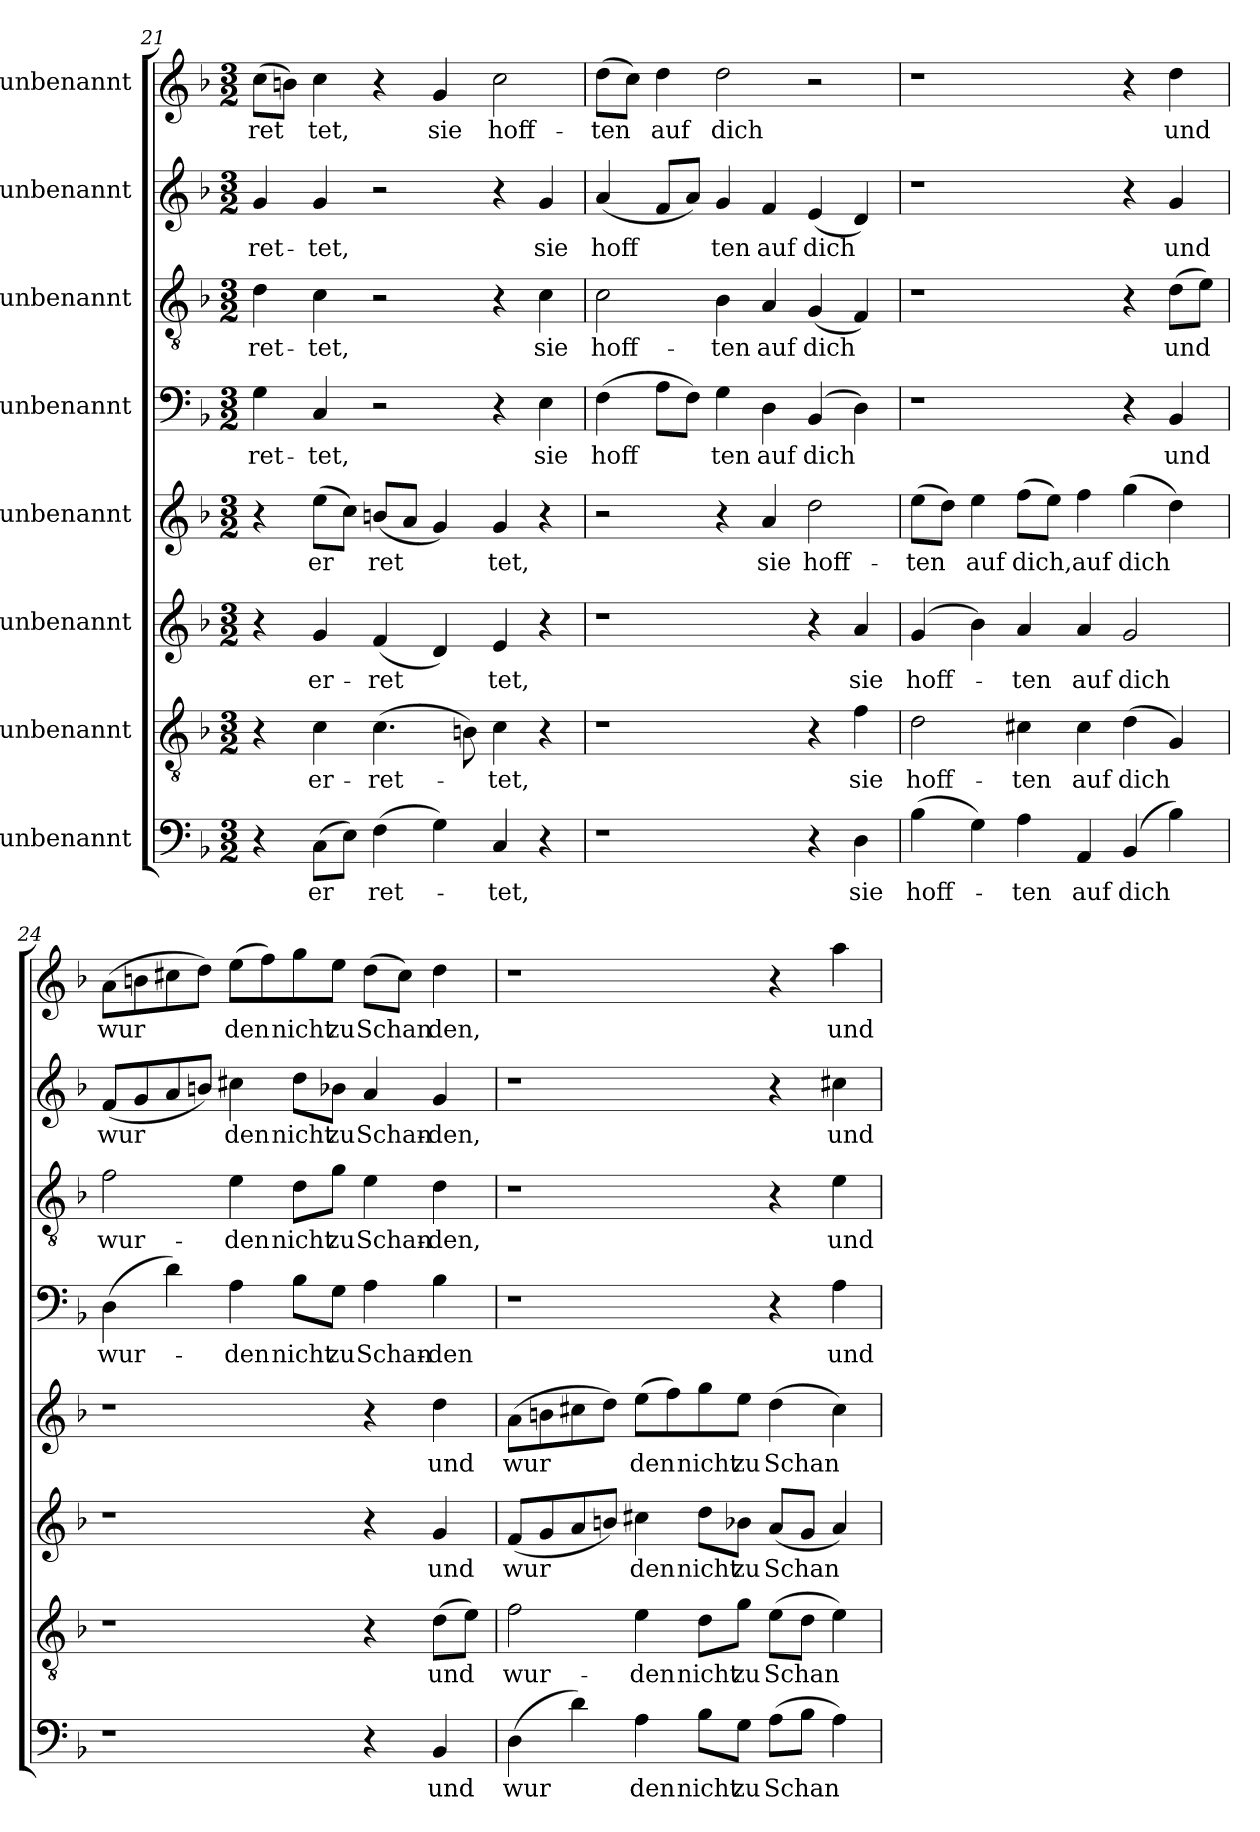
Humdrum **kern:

**kern	**text	**kern	**text	**kern	**text	**kern	**text	**kern	**text	**kern	**text	**kern	**text	**kern	**text
*part8	*part8	*part7	*part7	*part6	*part6	*part5	*part5	*part4	*part4	*part3	*part3	*part2	*part2	*part1	*part1
*staff8	*staff8	*staff7	*staff7	*staff6	*staff6	*staff5	*staff5	*staff4	*staff4	*staff3	*staff3	*staff2	*staff2	*staff1	*staff1
*I"unbenannt	*	*I"unbenannt	*	*I"unbenannt	*	*I"unbenannt	*	*I"unbenannt	*	*I"unbenannt	*	*I"unbenannt	*	*I"unbenannt	*
*clefF4	*	*clefGv2	*	*clefG2	*	*clefG2	*	*clefF4	*	*clefGv2	*	*clefG2	*	*clefG2	*
*k[b-]	*	*k[b-]	*	*k[b-]	*	*k[b-]	*	*k[b-]	*	*k[b-]	*	*k[b-]	*	*k[b-]	*
*M3/2	*	*M3/2	*	*M3/2	*	*M3/2	*	*M3/2	*	*M3/2	*	*M3/2	*	*M3/2	*
=21	=21	=21	=21	=21	=21	=21	=21	=21	=21	=21	=21	=21	=21	=21	=21
!	!	!	!	!	!	!	!	!	!LO:LY:b	!	!LO:LY:b	!	!LO:LY:b	!	!LO:LY:b
4r	.	4r	.	4r	.	4r	.	4G\	ret-	4d\	ret-	4g/	ret-	(>8cc\L	ret
.	.	.	.	.	.	.	.	.	.	.	.	.	.	8bn\J)	.
!	!LO:LY:b	!	!LO:LY:b	!	!LO:LY:b	!	!LO:LY:b	!	!LO:LY:b	!	!LO:LY:b	!	!LO:LY:b	!	!LO:LY:b
(>8C\L	er	4c\	er-	4g/	er-	(>8ee\L	er	4C/	tet,	4c\	tet,	4g/	tet,	4cc\	tet,
8E\J)	.	.	.	.	.	8cc\J)	.	.	.	.	.	.	.	.	.
!	!LO:LY:b	!	!LO:LY:b	!	!LO:LY:b	!	!LO:LY:b	!	!	!	!	!	!	!	!
(>4F\	ret-	(>4.c\	ret-	(<4f/	ret	(<8bn/L	ret	2r	.	2r	.	2r	.	4r	.
.	.	.	.	.	.	8a/J	.	.	.	.	.	.	.	.	.
!	!	!	!	!	!	!	!	!	!	!	!	!	!	!	!LO:LY:b
4G\)	.	.	.	4d/)	.	4g/)	.	.	.	.	.	.	.	4g/	sie
.	.	8Bn\)	.	.	.	.	.	.	.	.	.	.	.	.	.
!	!LO:LY:b	!	!LO:LY:b	!	!LO:LY:b	!	!LO:LY:b	!	!	!	!	!	!	!	!LO:LY:b
4C/	tet,	4c\	tet,	4e/	tet,	4g/	tet,	4r	.	4r	.	4r	.	2cc\	hoff-
!	!	!	!	!	!	!	!	!	!LO:LY:b	!	!LO:LY:b	!	!LO:LY:b	!	!
4r	.	4r	.	4r	.	4r	.	4E\	sie	4c\	sie	4g/	sie	.	.
!!LO:PB:g=z
=22	=22	=22	=22	=22	=22	=22	=22	=22	=22	=22	=22	=22	=22	=22	=22
!	!	!	!	!	!	!	!	!	!LO:LY:b	!	!LO:LY:b	!	!LO:LY:b	!	!LO:LY:b
1r	.	1r	.	1r	.	2r	.	(>4F\	hoff	2c\	hoff-	(<4a/	hoff	(>8dd\L	ten
.	.	.	.	.	.	.	.	.	.	.	.	.	.	8cc\J)	.
!	!	!	!	!	!	!	!	!	!	!	!	!	!	!	!LO:LY:b
.	.	.	.	.	.	.	.	8A\L	.	.	.	8f/L	.	4dd\	auf
.	.	.	.	.	.	.	.	8F\J)	.	.	.	8a/J)	.	.	.
!	!	!	!	!	!	!	!	!	!LO:LY:b	!	!LO:LY:b	!	!LO:LY:b	!	!LO:LY:b
.	.	.	.	.	.	4r	.	4G\	ten	4B-\	ten	4g/	ten	2dd\	dich
!	!	!	!	!	!	!	!LO:LY:b	!	!LO:LY:b	!	!LO:LY:b	!	!LO:LY:b	!	!
.	.	.	.	.	.	4a/	sie	4D\	auf	4A/	auf	4f/	auf	.	.
!	!	!	!	!	!	!	!LO:LY:b	!	!LO:LY:b	!	!LO:LY:b	!	!LO:LY:b	!	!
4r	.	4r	.	4r	.	2dd\	hoff-	(>4BB-/	dich	(<4G/	dich	(<4e/	dich	2r	.
!	!LO:LY:b	!	!LO:LY:b	!	!LO:LY:b	!	!	!	!	!	!	!	!	!	!
4D\	sie	4f\	sie	4a/	sie	.	.	4D\)	.	4F/)	.	4d/)	.	.	.
=23	=23	=23	=23	=23	=23	=23	=23	=23	=23	=23	=23	=23	=23	=23	=23
!	!LO:LY:b	!	!LO:LY:b	!	!LO:LY:b	!	!LO:LY:b	!	!	!	!	!	!	!	!
(>4B-\	hoff-	2d\	hoff-	(>4g/	hoff-	(>8ee\L	ten	1r	.	1r	.	1r	.	1r	.
.	.	.	.	.	.	8dd\J)	.	.	.	.	.	.	.	.	.
!	!	!	!	!	!	!	!LO:LY:b	!	!	!	!	!	!	!	!
4G\)	.	.	.	4b-\)	.	4ee\	auf	.	.	.	.	.	.	.	.
!	!LO:LY:b	!	!LO:LY:b	!	!LO:LY:b	!	!LO:LY:b	!	!	!	!	!	!	!	!
4A\	ten	4c#X\	ten	4a/	ten	(>8ff\L	dich,	.	.	.	.	.	.	.	.
.	.	.	.	.	.	8ee\J)	.	.	.	.	.	.	.	.	.
!	!LO:LY:b	!	!LO:LY:b	!	!LO:LY:b	!	!LO:LY:b	!	!	!	!	!	!	!	!
4AA/	auf	4c#\	auf	4a/	auf	4ff\	auf	.	.	.	.	.	.	.	.
!	!LO:LY:b	!	!LO:LY:b	!	!LO:LY:b	!	!LO:LY:b	!	!	!	!	!	!	!	!
(>4BB-/	dich	(>4d\	dich	2g/	dich	(>4gg\	dich	4r	.	4r	.	4r	.	4r	.
!	!	!	!	!	!	!	!	!	!LO:LY:b	!	!LO:LY:b	!	!LO:LY:b	!	!LO:LY:b
4B-\)	.	4G/)	.	.	.	4dd\)	.	4BB-/	und	(>8d\L	und	4g/	und	4dd\	und
.	.	.	.	.	.	.	.	.	.	8e\J)	.	.	.	.	.
=24	=24	=24	=24	=24	=24	=24	=24	=24	=24	=24	=24	=24	=24	=24	=24
!	!	!	!	!	!	!	!	!	!LO:LY:b	!	!LO:LY:b	!	!LO:LY:b	!	!LO:LY:b
1r	.	1r	.	1r	.	1r	.	(>4D\	wur-	2f\	wur-	(<8f/L	wur	(>8a\L	wur
.	.	.	.	.	.	.	.	.	.	.	.	8g/	.	8bn\	.
.	.	.	.	.	.	.	.	4d\)	.	.	.	8a/	.	8cc#X\	.
.	.	.	.	.	.	.	.	.	.	.	.	8bn/J)	.	8dd\J)	.
!	!	!	!	!	!	!	!	!	!LO:LY:b	!	!LO:LY:b	!	!LO:LY:b	!	!LO:LY:b
.	.	.	.	.	.	.	.	4A\	den	4e\	den	4cc#X\	den	(>8ee\L	den
.	.	.	.	.	.	.	.	.	.	.	.	.	.	8ff\)	.
!	!	!	!	!	!	!	!	!	!LO:LY:b	!	!LO:LY:b	!	!LO:LY:b	!	!LO:LY:b
.	.	.	.	.	.	.	.	8B-\L	nicht	8d\L	nicht	8dd\L	nicht	8gg\	nicht
!	!	!	!	!	!	!	!	!	!LO:LY:b	!	!LO:LY:b	!	!LO:LY:b	!	!LO:LY:b
.	.	.	.	.	.	.	.	8G\J	zu	8g\J	zu	8b-X\J	zu	8ee\J	zu
!	!	!	!	!	!	!	!	!	!LO:LY:b	!	!LO:LY:b	!	!LO:LY:b	!	!LO:LY:b
4r	.	4r	.	4r	.	4r	.	4A\	Schan-	4e\	Schan-	4a/	Schan-	(>8dd\L	Schan
.	.	.	.	.	.	.	.	.	.	.	.	.	.	8cc#\J)	.
!	!LO:LY:b	!	!LO:LY:b	!	!LO:LY:b	!	!LO:LY:b	!	!LO:LY:b	!	!LO:LY:b	!	!LO:LY:b	!	!LO:LY:b
4BB-/	und	(>8d\L	und	4g/	und	4dd\	und	4B-\	den	4d\	den,	4g/	den,	4dd\	-den,
.	.	8e\J)	.	.	.	.	.	.	.	.	.	.	.	.	.
!!LO:PB:g=z
=25	=25	=25	=25	=25	=25	=25	=25	=25	=25	=25	=25	=25	=25	=25	=25
!	!LO:LY:b	!	!LO:LY:b	!	!LO:LY:b	!	!LO:LY:b	!	!	!	!	!	!	!	!
(>4D\	wur	2f\	wur-	(<8f/L	wur	(>8a\L	wur	1r	.	1r	.	1r	.	1r	.
.	.	.	.	8g/	.	8bn\	.	.	.	.	.	.	.	.	.
4d\)	.	.	.	8a/	.	8cc#X\	.	.	.	.	.	.	.	.	.
.	.	.	.	8bn/J)	.	8dd\J)	.	.	.	.	.	.	.	.	.
!	!LO:LY:b	!	!LO:LY:b	!	!LO:LY:b	!	!LO:LY:b	!	!	!	!	!	!	!	!
4A\	den	4e\	den	4cc#X\	den	(>8ee\L	den	.	.	.	.	.	.	.	.
.	.	.	.	.	.	8ff\)	.	.	.	.	.	.	.	.	.
!	!LO:LY:b	!	!LO:LY:b	!	!LO:LY:b	!	!LO:LY:b	!	!	!	!	!	!	!	!
8B-\L	nicht	8d\L	nicht	8dd\L	nicht	8gg\	nicht	.	.	.	.	.	.	.	.
!	!LO:LY:b	!	!LO:LY:b	!	!LO:LY:b	!	!LO:LY:b	!	!	!	!	!	!	!	!
8G\J	zu	8g\J	zu	8b-X\J	zu	8ee\J	zu	.	.	.	.	.	.	.	.
!	!LO:LY:b	!	!LO:LY:b	!	!LO:LY:b	!	!LO:LY:b	!	!	!	!	!	!	!	!
(>8A\L	Schan	(>8e\L	Schan	(<8a/L	Schan	(>4dd\	Schan	4r	.	4r	.	4r	.	4r	.
8B-\J	.	8d\J	.	8g/J	.	.	.	.	.	.	.	.	.	.	.
!	!	!	!	!	!	!	!	!	!LO:LY:b	!	!LO:LY:b	!	!LO:LY:b	!	!LO:LY:b
4A\)	.	4e\)	.	4a/)	.	4cc#\)	.	4A\	und	4e\	und	4cc#X\	und	4aa\	und
=	=	=	=	=	=	=	=	=	=	=	=	=	=	=	=
*-	*-	*-	*-	*-	*-	*-	*-	*-	*-	*-	*-	*-	*-	*-	*-
